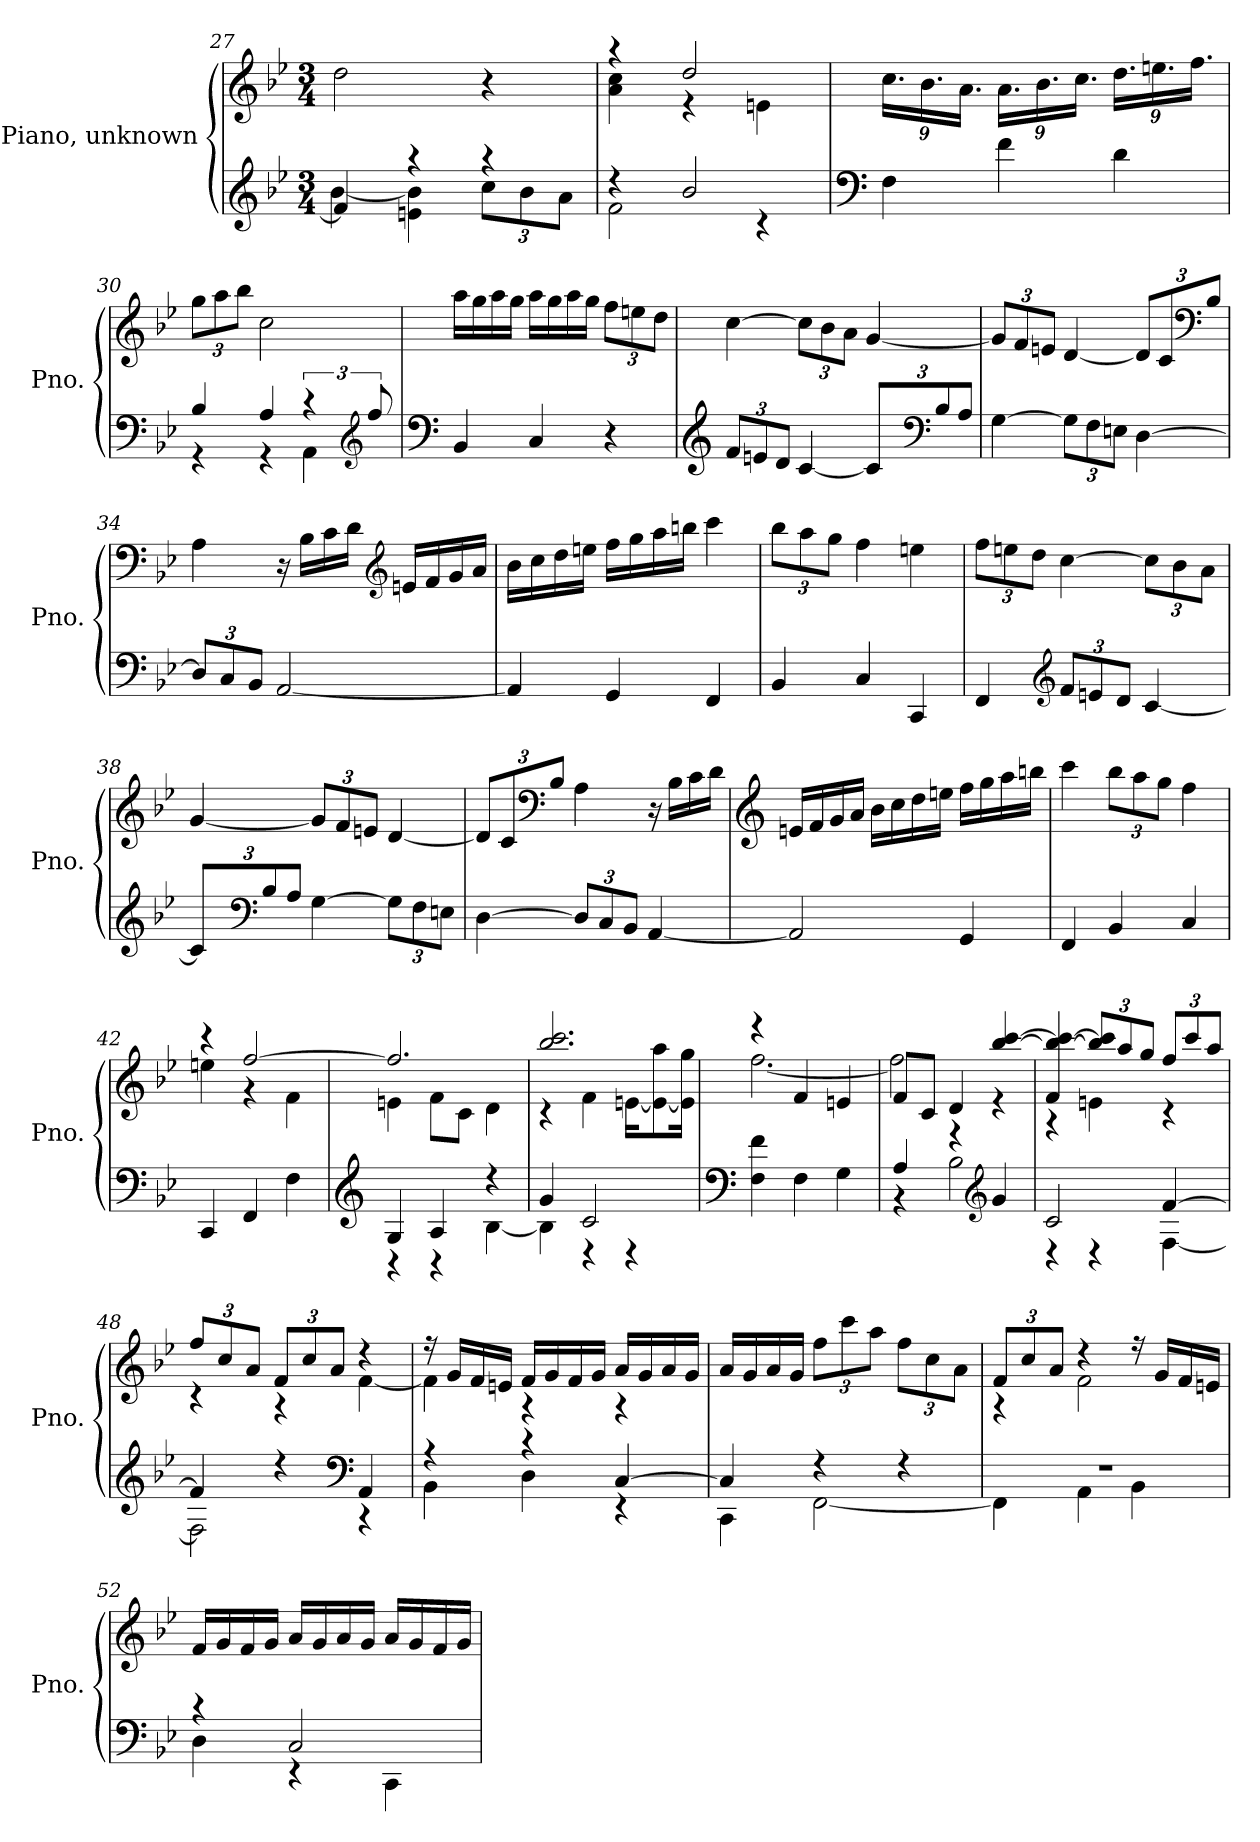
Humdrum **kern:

**kern	**kern
*part1	*part1
*staff2	*staff1
*I"Piano, unknown	*
*I'Pno.	*
*clefG2	*clefG2
*k[b-e-]	*k[b-e-]
*M3/4	*M3/4
=27	=27
*^	*
4f/]	[4b-\	2dd\
4r	4en\ 4b-\]	.
*	*Xbrackettup	*
4r	12cc\L	4r
.	12b-\	.
.	12a\J	.
=28	=28	=28
*	*	*^
4r	2f\	4r	4a\ 4cc\
2b-/	.	2dd/	4r
.	4r	.	4en\
*v	*v	*	*
*	*v	*v
!!LO:LB:g=z
=29	=29
*clefF4	*
*	*Xbrackettup
4F\	18.cc\LL
.	18.b-\
.	18.a\JJ
4f\	18.a\LL
.	18.b-\
.	18.cc\JJ
4d\	18.dd\LL
.	18.een\
.	18.ff\JJ
=30	=30
*^	*
4B-/	4r	12gg\L
.	.	12aa\
.	.	12bb-\J
4A/	4r	2cc\
*brackettup	*	*
6r	4AA\	.
*clefG2	*	*
12ff/	.	.
*v	*v	*
=31	=31
*clefF4	*
4BB-/	16aa\LL
.	16gg\
.	16aa\
.	16gg\JJ
4C/	16aa\LL
.	16gg\
.	16aa\
.	16gg\JJ
4r	12ff\L
.	12een\
.	12dd\J
!!LO:PB:g=z
=32	=32
*clefG2	*
*Xbrackettup	*
12f/L	[4cc\
12en/	.
12d/J	.
[4c/	12cc\L]
.	12b-\
.	12a\J
12c/L]	[4g/
*clefF4	*
12B-/	.
12A/J	.
=33	=33
[4G\	12g/L]
.	12f/
.	12en/J
12G\L]	[4d/
12F\	.
12En\J	.
[4D\	12d/L]
.	12c/
*	*clefF4
.	12B-/J
=34	=34
12D/L]	4A\
12C/	.
12BB-/J	.
[2AA/	16r
.	16B-\LL
.	16c\
.	16d\JJ
*	*clefG2
.	16en/LL
.	16f/
.	16g/
.	16a/JJ
!!LO:LB:g=z
=35	=35
4AA/]	16b-\LL
.	16cc\
.	16dd\
.	16een\JJ
4GG/	16ff\LL
.	16gg\
.	16aa\
.	16bbn\JJ
4FF/	4ccc\
=36	=36
4BB-/	12bb-\L
.	12aa\
.	12gg\J
4C/	4ff\
4CC/	4een\
=37	=37
4FF/	12ff\L
.	12een\
.	12dd\J
*clefG2	*
12f/L	[4cc\
12en/	.
12d/J	.
[4c/	12cc\L]
.	12b-\
.	12a\J
=38	=38
12c/L]	[4g/
*clefF4	*
12B-/	.
12A/J	.
[4G\	12g/L]
.	12f/
.	12en/J
12G\L]	[4d/
12F\	.
12En\J	.
!!LO:LB:g=z
=39	=39
[4D\	12d/L]
.	12c/
*	*clefF4
.	12B-/J
12D/L]	4A\
12C/	.
12BB-/J	.
[4AA/	16r
.	16B-\LL
.	16c\
.	16d\JJ
=40	=40
*	*clefG2
2AA/]	16en/LL
.	16f/
.	16g/
.	16a/JJ
.	16b-\LL
.	16cc\
.	16dd\
.	16een\JJ
4GG/	16ff\LL
.	16gg\
.	16aa\
.	16bbn\JJ
=41	=41
4FF/	4ccc\
4BB-/	12bb-\L
.	12aa\
.	12gg\J
4C/	4ff\
=42	=42
*	*^
4CC/	4r	4een\
4FF/	[2ff/	4r
4F\	.	4f\
!!LO:LB:g=z	!!
=43	=43	=43
*clefG2	*	*
*^	*	*
4G/	4r	2.ff/]	4en\
4A/	4r	.	8f\L
.	.	.	8c\J
4r	[4B-\	.	4d\
=44	=44	=44	=44
4g/	4B-\]	2.bb-/ 2.ccc/	4r
2c/	4r	.	4f\
.	4r	.	[16en\KL
.	.	.	8e\_ 8aa\
.	.	.	16e\] 16gg\Jk
*v	*v	*	*
=45	=45	=45
*clefF4	*	*
4F\ 4f\	4r	[2.ff\
4F\	4f/	.
4G\	4en/	.
=46	=46	=46
*^	*	*
4A/	4r	8f/L	2ff\]
.	.	8c/J	.
4r	2B-\	4d/	.
*clefG2	*	*	*
4g/	.	[4bb-/ [4ccc/	4r
=47	=47	=47	=47
2c/	4r	4f/ 4bb-/_ 4ccc/_	4r
.	4r	12bb-/] 12ccc/]L	4en\
.	.	12aa/	.
.	.	12gg/J	.
[4f/	[4F\	12ff/L	4r
.	.	12ccc/	.
.	.	12aa/J	.
!!LO:LB:g=z	!!
=48	=48	=48	=48
4f/]	2F\]	12ff/L	4r
.	.	12cc/	.
.	.	12a/J	.
4r	.	12f/L	4r
.	.	12cc/	.
.	.	12a/J	.
*clefF4	*	*	*
4AA/	4r	4r	[4f\
=49	=49	=49	=49
4r	4BB-\	16r	4f\]
.	.	16g/LL	.
.	.	16f/	.
.	.	16en/JJ	.
4r	4D\	16f/LL	4r
.	.	16g/	.
.	.	16f/	.
.	.	16g/JJ	.
[4C/	4r	16a/LL	4r
.	.	16g/	.
.	.	16a/	.
.	.	16g/JJ	.
*	*	*v	*v
=50	=50	=50
4C/]	4CC\	16a/LL
.	.	16g/
.	.	16a/
.	.	16g/JJ
4r	[2FF\	12ff\L
.	.	12ccc\
.	.	12aa\J
4r	.	12ff\L
.	.	12cc\
.	.	12a\J
=51	=51	=51
*	*	*^
2.r	4FF\]	12f/L	4r
.	.	12cc/	.
.	.	12a/J	.
.	4AA\	4r	2f\
.	4BB-\	16r	.
.	.	16g/LL	.
.	.	16f/	.
.	.	16en/JJ	.
*	*	*v	*v
!!LO:LB:g=z
=52	=52	=52
4r	4D\	16f/LL
.	.	16g/
.	.	16f/
.	.	16g/JJ
2C/	4r	16a/LL
.	.	16g/
.	.	16a/
.	.	16g/JJ
.	4CC\	16a/LL
.	.	16g/
.	.	16f/
.	.	16g/JJ
*v	*v	*
=	=
*-	*-
